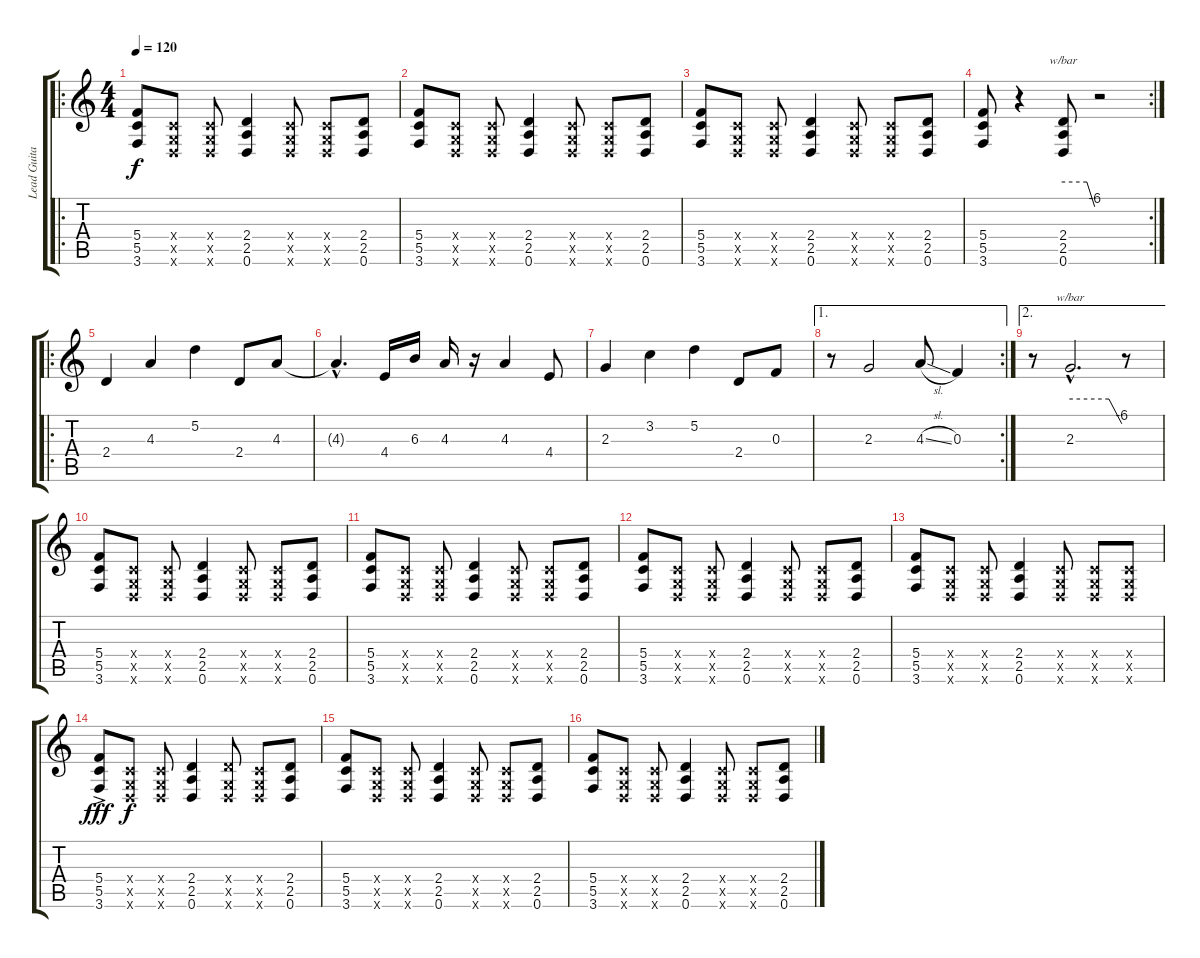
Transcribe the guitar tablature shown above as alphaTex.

\track ("Lead Guitar" "Lead Guita") {instrument overdrivenguitar}
\staff {score tabs}
\tuning (D4 A3 F3 C3 G2 D2) {hide}
\ro
\ts (4 4)
\tempo 120
\clef g2
\ks c
(5.4 5.5 3.6).8{dy f instrument overdrivenguitar} (0.4{x} 0.5{x} 0.6{x}).8 (0.4{x} 0.5{x} 0.6{x}).8 (2.4 2.5 0.6).4 (0.4{x} 0.5{x} 0.6{x}).8 (0.4{x} 0.5{x} 0.6{x}).8 (2.4 2.5 0.6).8 |
(5.4 5.5 3.6).8 (0.4{x} 0.5{x} 0.6{x}).8 (0.4{x} 0.5{x} 0.6{x}).8 (2.4 2.5 0.6).4 (0.4{x} 0.5{x} 0.6{x}).8 (0.4{x} 0.5{x} 0.6{x}).8 (2.4 2.5 0.6).8 |
(5.4 5.5 3.6).8 (0.4{x} 0.5{x} 0.6{x}).8 (0.4{x} 0.5{x} 0.6{x}).8 (2.4 2.5 0.6).4 (0.4{x} 0.5{x} 0.6{x}).8 (0.4{x} 0.5{x} 0.6{x}).8 (2.4 2.5 0.6).8 |
\rc 2
(5.4 5.5 3.6).8 r.4 (2.4 2.5 0.6).8{tbe (custom default 0 0 45 0 60 -24)} r.2 |
\ro
2.4.4 4.3.4 5.2.4 2.4.8 4.3.8 |
4.3{hac t}.4{d} 4.4.16 6.3.16 4.3.16 r.16 4.3.4 4.4.8 |
2.3.4 3.2.4 5.2.4 2.4.8 0.3.8 |
\ae 1
\rc 2
r.8 2.3.2 4.3{sl}.8 0.3.4 |
\ae 2
r.8 2.3{hac}.2{d tbe (custom default 0 0 45 0 60 -24)} r.8 |
(5.4 5.5 3.6).8 (0.4{x} 0.5{x} 0.6{x}).8 (0.4{x} 0.5{x} 0.6{x}).8 (2.4 2.5 0.6).4 (0.4{x} 0.5{x} 0.6{x}).8 (0.4{x} 0.5{x} 0.6{x}).8 (2.4 2.5 0.6).8 |
(5.4 5.5 3.6).8 (0.4{x} 0.5{x} 0.6{x}).8 (0.4{x} 0.5{x} 0.6{x}).8 (2.4 2.5 0.6).4 (0.4{x} 0.5{x} 0.6{x}).8 (0.4{x} 0.5{x} 0.6{x}).8 (2.4 2.5 0.6).8 |
(5.4 5.5 3.6).8 (0.4{x} 0.5{x} 0.6{x}).8 (0.4{x} 0.5{x} 0.6{x}).8 (2.4 2.5 0.6).4 (0.4{x} 0.5{x} 0.6{x}).8 (0.4{x} 0.5{x} 0.6{x}).8 (2.4 2.5 0.6).8 |
(5.4 5.5 3.6).8 (0.4{x} 0.5{x} 0.6{x}).8 (0.4{x} 0.5{x} 0.6{x}).8 (2.4 2.5 0.6).4 (0.4{x} 0.5{x} 0.6{x}).8 (0.4{x} 0.5{x} 0.6{x}).8 (0.4{x} 0.5{x} 0.6{x}).8 |
(5.4{ac} 5.5 3.6).8{dy fff} (0.4{x} 0.5{x} 0.6{x}).8{dy f} (0.4{x} 0.5{x} 0.6{x}).8 (2.4 2.5 0.6).4 (2.4{x} 0.5{x} 0.6{x}).8 (0.4{x} 0.5{x} 0.6{x}).8 (2.4 2.5 0.6).8 |
(5.4 5.5 3.6).8 (0.4{x} 0.5{x} 0.6{x}).8 (0.4{x} 0.5{x} 0.6{x}).8 (2.4 2.5 0.6).4 (0.4{x} 0.5{x} 0.6{x}).8 (0.4{x} 0.5{x} 0.6{x}).8 (2.4 2.5 0.6).8 |
(5.4 5.5 3.6).8 (0.4{x} 0.5{x} 0.6{x}).8 (0.4{x} 0.5{x} 0.6{x}).8 (2.4 2.5 0.6).4 (0.4{x} 0.5{x} 0.6{x}).8 (0.4{x} 0.5{x} 0.6{x}).8 (2.4 2.5 0.6).8
